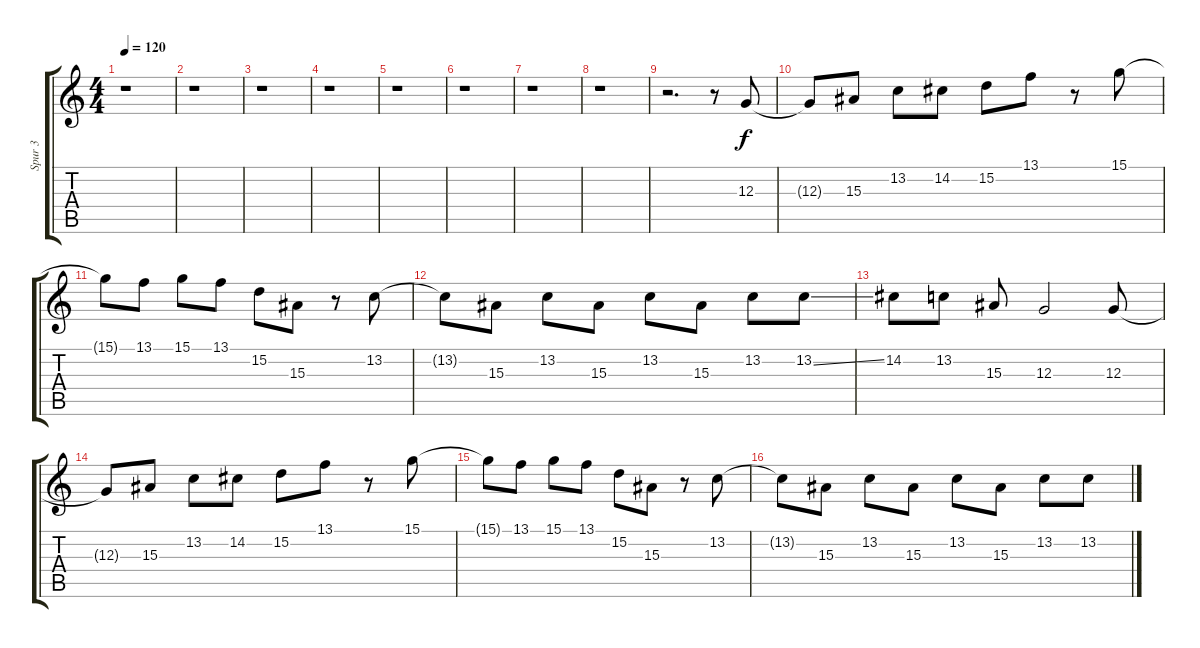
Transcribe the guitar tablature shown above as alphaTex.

\track ("Spur 3" "Spur 3") {instrument lead2sawtooth}
\staff {score tabs}
\tuning (E4 B3 G3 D3 A2 E2) {hide}
\ts (4 4)
\tempo 120
\clef g2
\ks c
r.1{dy f instrument lead2sawtooth} |
r.1 |
r.1 |
r.1 |
r.1 |
r.1 |
r.1 |
r.1 |
r.2{d} r.8 12.3.8{volume 16 instrument lead1square} |
12.3{t}.8 15.3.8 13.2.8 14.2.8 15.2.8 13.1.8 r.8 15.1.8 |
15.1{t}.8 13.1.8 15.1.8 13.1.8 15.2.8 15.3.8 r.8 13.2.8 |
13.2{t}.8 15.3.8 13.2.8 15.3.8 13.2.8 15.3.8 13.2.8 13.2{ss}.8 |
14.2.8 13.2.8 15.3.8 12.3.2 12.3.8 |
12.3{t}.8 15.3.8 13.2.8 14.2.8 15.2.8 13.1.8 r.8 15.1.8 |
15.1{t}.8 13.1.8 15.1.8 13.1.8 15.2.8 15.3.8 r.8 13.2.8 |
13.2{t}.8 15.3.8 13.2.8 15.3.8 13.2.8 15.3.8 13.2.8 13.2{ss}.8
